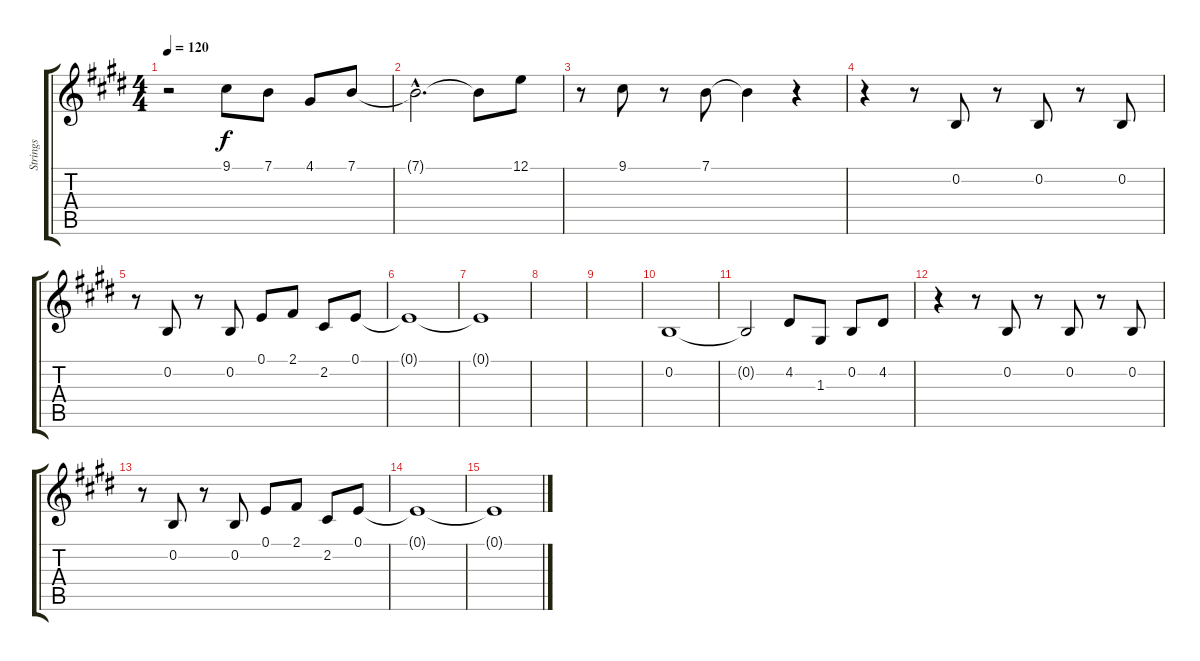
\track ("Strings" "Strings") {instrument stringensemble1}
\staff {score tabs}
\tuning (E4 B3 G3 D3 A2 E2) {hide}
\ts (4 4)
\tempo 120
\clef g2
\ks e
r.2{dy f} 9.1.8 7.1.8 4.1.8 7.1.8 |
7.1{hac t}.2{d} 7.1{t}.8 12.1.8 |
r.8 9.1.8 r.8 7.1.8 7.1{t}.4 r.4 |
r.4 r.8 0.2.8 r.8 0.2.8 r.8 0.2.8 |
r.8 0.2.8 r.8 0.2.8 0.1.8 2.1.8 2.2.8 0.1.8 |
0.1{t}.1 |
0.1{t}.1 |
|
|
0.2.1 |
0.2{t}.2 4.2.8 1.3.8 0.2.8 4.2.8 |
r.4 r.8 0.2.8 r.8 0.2.8 r.8 0.2.8 |
r.8 0.2.8 r.8 0.2.8 0.1.8 2.1.8 2.2.8 0.1.8 |
0.1{t}.1 |
0.1{t}.1
